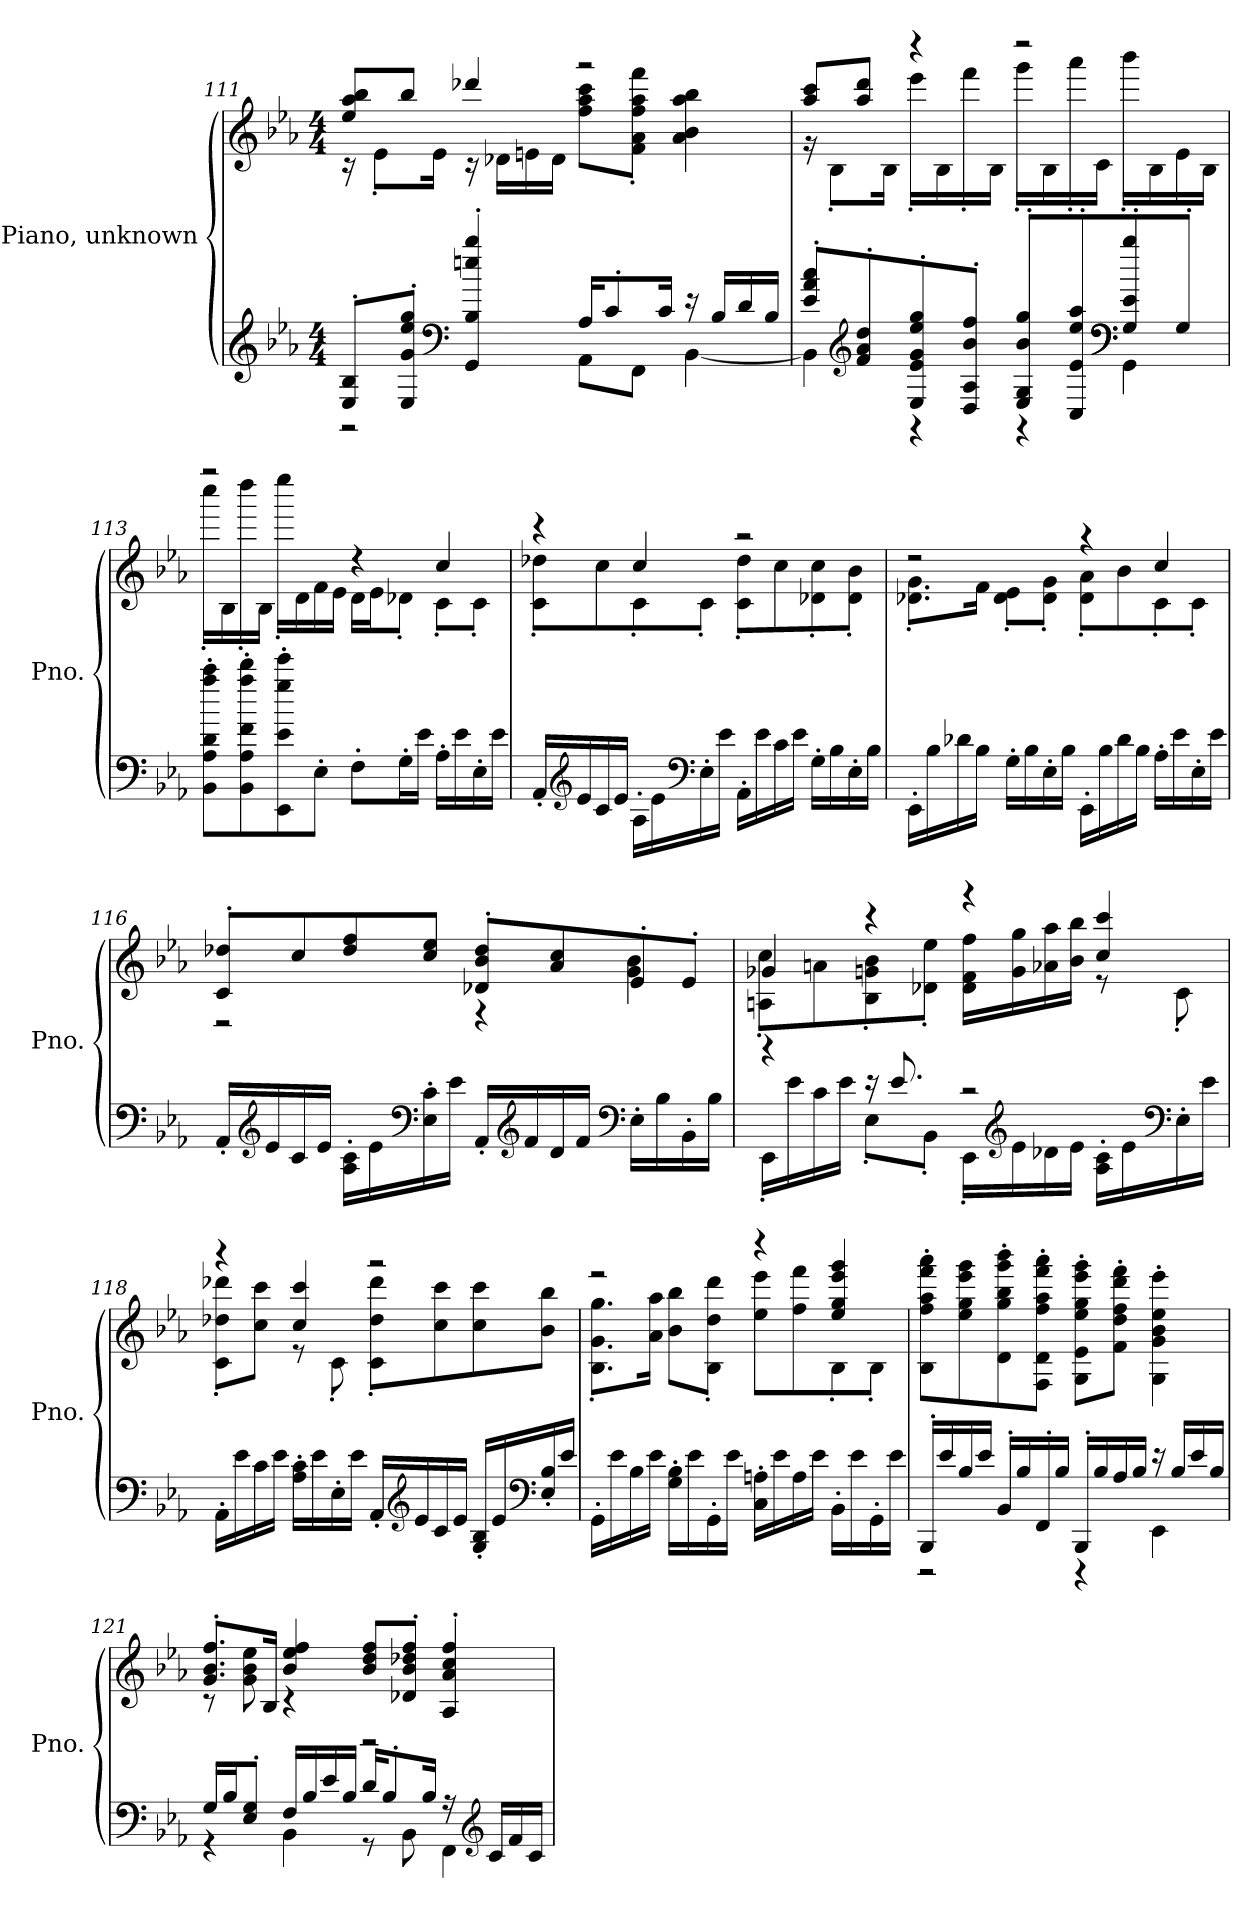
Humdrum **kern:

**kern	**kern
*part1	*part1
*staff2	*staff1
*I"Piano, unknown	*
*I'Pno.	*
!!LO:LB:g=z
*clefG2	*clefG2
*k[b-e-a-]	*k[b-e-a-]
*M4/4	*M4/4
=111	=111
*^	*^
8E-/' 8B-/'L	2r	8ee-/ 8aa-/ 8bb-/L	16r
.	.	.	8e-'\L
8E-/' 8g/' 8ee-/' 8gg/'J	.	8bb-/J	.
.	.	.	16e-\Jk
*clefF4	*	*	*
4GG/' 4B-/' 4een/' 4bb-/'	.	4ddd-X/	16r
.	.	.	16d-X\LL
.	.	.	16en\
.	.	.	16d-\JJ
16A-/KL	8AA-\L	2r	8ff\ 8aa-\ 8ccc\L
8c'/	.	.	.
.	8FF\J	.	8f\' 8a-\' 8ff\' 8aa-\' 8fff\'J
16c/Jk	.	.	.
16r	[4BB-\	.	4a-\ 4b-\ 4aa-\ 4bb-\
16B-/LL	.	.	.
16d/	.	.	.
16B-/JJ	.	.	.
=112	=112	=112	=112
8e-/' 8a-/' 8cc/'L	4BB-\]	8aa-/ 8ccc/L	16r
.	.	.	8B-'\L
*clefG2	*	*	*
8f/' 8a-/' 8dd/'	.	8aa-/ 8ddd/J	.
.	.	.	16B-\Jk
8E-/' 8e-/' 8g/' 8ee-/' 8gg/'	4r	4r	16eee-'\LL
.	.	.	16B-\
8D/' 8A-/' 8b-/' 8ff/'J	.	.	16fff'\
.	.	.	16B-\JJ
8E-/' 8G/' 8b-/' 8gg/'L	4r	2r	16ggg'\LL
.	.	.	16B-\
8C/' 8e-/' 8ee-/' 8aa-/'	.	.	16aaa-'\
.	.	.	16c\JJ
*clefF4	*	*	*
8G/' 8e-/' 8bb-/'	4GG\	.	16bbb-'\LL
.	.	.	16B-\
8G'/J	.	.	16e-\
.	.	.	16B-\JJ
*v	*v	*	*
!!LO:LB:g=z	!!
=113	=113	=113
8BB-\' 8A-\' 8d\' 8aa-\' 8ccc\'L	2r	16cccc'\LL
.	.	16B-\
8BB-\' 8A-\' 8f\' 8aa-\' 8ddd\'	.	16dddd'\
.	.	16B-\JJ
8EE-\' 8e-\' 8gg\' 8eee-\'	.	16eeee-'\LL
.	.	16d\
8E-'\J	.	16f\
.	.	16e-\JJ
8F'\L	4r	16d\LL
.	.	16e-\J
16G'\L	.	8d-X'\J
16e-\JJ	.	.
16A-'\LL	4cc/	8c'\L
16e-\	.	.
16E-'\	.	8c'\J
16e-\JJ	.	.
=114	=114	=114
16AA-'/LL	4r	8c\' 8dd-X\'L
*clefG2	*	*
16e-/	.	.
16c/	.	8cc\
16e-/JJ	.	.
16A-'\LL	4cc/	8c'\
16e-\	.	.
*clefF4	*	*
16E-'\	.	8c'\J
16e-\JJ	.	.
16AA-'\LL	2r	8c\' 8dd-\'L
16e-\	.	.
16c\	.	8cc\
16e-\JJ	.	.
16G'\LL	.	8d-X\' 8cc\'
16B-\	.	.
16E-'\	.	8d-\' 8b-\'J
16B-\JJ	.	.
!!LO:PB:g=z	!!
=115	=115	=115
16EE-'\LL	2r	8.d-X\' 8.g\'L
16B-\	.	.
16d-X\	.	.
16B-\JJ	.	16f\Jk
16G'\LL	.	8d-\' 8e-\'L
16B-\	.	.
16E-'\	.	8d-\' 8g\'J
16B-\JJ	.	.
16EE-'\LL	4r	8d-\' 8a-\'L
16B-\	.	.
16d-\	.	8b-\
16B-\JJ	.	.
16A-'\LL	4cc/	8c'\
16e-\	.	.
16E-'\	.	8c'\J
16e-\JJ	.	.
=116	=116	=116
16AA-'/LL	8c/' 8dd-X/'L	2r
*clefG2	*	*
16e-/	.	.
16c/	8cc/	.
16e-/JJ	.	.
16A-\' 16c\'LL	8dd-/ 8ff/	.
16e-\	.	.
*clefF4	*	*
16E-\' 16c\'	8cc/ 8ee-/J	.
16e-\JJ	.	.
16AA-'/LL	8d-X/' 8b-/' 8dd-/'L	4r
*clefG2	*	*
16f/	.	.
16d/	8a-/ 8cc/	.
16f/JJ	.	.
*clefF4	*	*
16E-'\LL	8e-'/	4g\ 4b-\
16B-\	.	.
16BB-'\	8e-'/J	.
16B-\JJ	.	.
!!LO:LB:g=z	!!
=117	=117	=117
*^	*	*
4r	16EE-'\LL	4g-X/	8An\' 8cc\'L
.	16e-\	.	.
.	16c\	.	8an\
.	16e-\JJ	.	.
16r	8E-'\L	4r	8B-\' 8gn\' 8b-\'
8.e-/	.	.	.
.	8BB-'\J	.	8d-X\' 8ee-\'J
2r	16EE-'\LL	4r	16d-\ 16f\ 16ff\LL
*clefG2	*	*	*
.	16e-\	.	16g\ 16gg\
.	16d-X\	.	16a-X\ 16aa-\
.	16e-\JJ	.	16b-\ 16bb-\JJ
.	16A-\' 16c\'LL	4cc/ 4ccc/	8r
.	16e-\	.	.
*clefF4	*	*	*
.	16E-'\	.	8c'\
.	16e-\JJ	.	.
*v	*v	*	*
=118	=118	=118
16AA-'\LL	4r	8c\' 8dd-X\' 8ddd-X\'L
16e-\	.	.
16c\	.	8cc\ 8ccc\J
16e-\JJ	.	.
16A-\' 16c\'LL	4cc/ 4ccc/	8r
16e-\	.	.
16E-'\	.	8c'\
16e-\JJ	.	.
16AA-'/LL	2r	8c\' 8dd-\' 8ddd-\'L
*clefG2	*	*
16e-/	.	.
16c/	.	8cc\ 8ccc\
16e-/JJ	.	.
16G/' 16B-/'LL	.	8cc\ 8ccc\
16e-/	.	.
*clefF4	*	*
16E-/' 16B-/'	.	8b-\ 8bb-\J
16e-/JJ	.	.
!!LO:LB:g=z	!!
=119	=119	=119
16GG'\LL	2r	8.B-\' 8.g\' 8.gg\'L
16e-\	.	.
16B-\	.	.
16e-\JJ	.	16a-\ 16aa-\Jk
16G\' 16B-\'LL	.	8b-\ 8bb-\L
16e-\	.	.
16GG'\	.	8B-\' 8dd\' 8ddd\'J
16e-\JJ	.	.
16C\' 16An\'LL	4r	8ee-\ 8eee-\L
16e-\	.	.
16A\	.	8ff\ 8fff\
16e-\JJ	.	.
16BB-'\LL	4ee-/ 4gg/ 4eee-/ 4ggg/	8B-'\
16e-\	.	.
16GG'\	.	8B-'\J
16e-\JJ	.	.
*	*v	*v
=120	=120
*^	*
16BBB-'/LL	2r	8B-\' 8ff\' 8aa-\' 8fff\' 8aaa-\'L
16e-/	.	.
16B-/	.	8ee-\ 8gg\ 8eee-\ 8ggg\
16e-/JJ	.	.
16BB-'/LL	.	8d\' 8gg\' 8bb-\' 8ggg\' 8bbb-\'
16B-/	.	.
16FF'/	.	8F\' 8d\' 8ff\' 8aa-\' 8fff\' 8aaa-\'J
16B-/JJ	.	.
16BBB-'/LL	4r	8G\' 8e-\' 8ee-\' 8gg\' 8eee-\' 8ggg\'L
16B-/	.	.
16A-/	.	8f\' 8dd\' 8ff\' 8ddd\' 8fff\'J
16B-/JJ	.	.
16r	4EE-\	4G\' 4g\' 4b-\' 4ee-\' 4eee-\'
16B-/LL	.	.
16e-/	.	.
16B-/JJ	.	.
!!LO:LB:g=z
=121	=121	=121
*	*	*^
16G/LL	4r	8.g/' 8.b-/' 8.ff/'L	8r
16B-/J	.	.	.
8E-/' 8G/'J	.	.	8g\ 8b-\ 8ee-\
.	.	16B-/Jk	.
16F/LL	4BB-\	4b-/ 4ee-/ 4ff/	4r
16B-/	.	.	.
16e-/	.	.	.
16B-/JJ	.	.	.
16d/KL	8r	8b-/ 8dd/ 8ff/L	2r
8B-'/	.	.	.
.	8BB-\	8d-X/' 8b-/' 8dd-X/' 8ff/'J	.
16B-/Jk	.	.	.
16r	4FF\	4A-/' 4a-/' 4cc/' 4ff/'	.
*clefG2	*	*	*
16c/LL	.	.	.
16f/	.	.	.
16c/JJ	.	.	.
*v	*v	*	*
*	*v	*v
=	=
*-	*-
